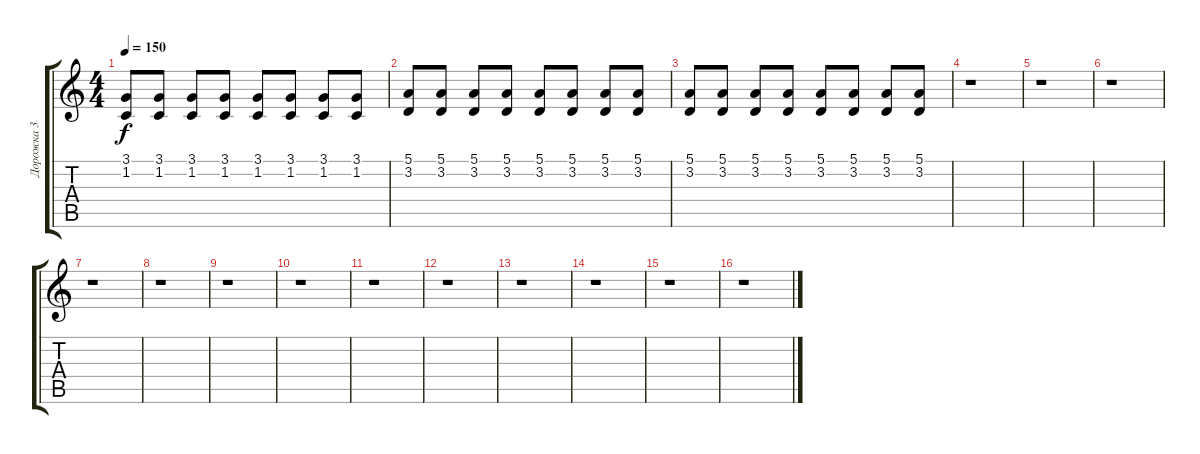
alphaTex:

\track ("Дорожка 3" "Дорожка 3") {instrument orchestralharp}
\staff {score tabs}
\tuning (E4 B3 G3 D3 A2 E2) {hide}
\ts (4 4)
\tempo 150
\clef g2
\ks c
(3.1 1.2).8{dy f} (3.1 1.2).8 (3.1 1.2).8 (3.1 1.2).8 (3.1 1.2).8 (3.1 1.2).8 (3.1 1.2).8 (3.1 1.2).8 |
(5.1 3.2).8 (5.1 3.2).8 (5.1 3.2).8 (5.1 3.2).8 (5.1 3.2).8 (5.1 3.2).8 (5.1 3.2).8 (5.1 3.2).8 |
(5.1 3.2).8 (5.1 3.2).8 (5.1 3.2).8 (5.1 3.2).8 (5.1 3.2).8 (5.1 3.2).8 (5.1 3.2).8 (5.1 3.2).8 |
r.1 |
r.1 |
r.1 |
r.1 |
r.1 |
r.1 |
r.1 |
r.1 |
r.1 |
r.1 |
r.1 |
r.1 |
r.1
